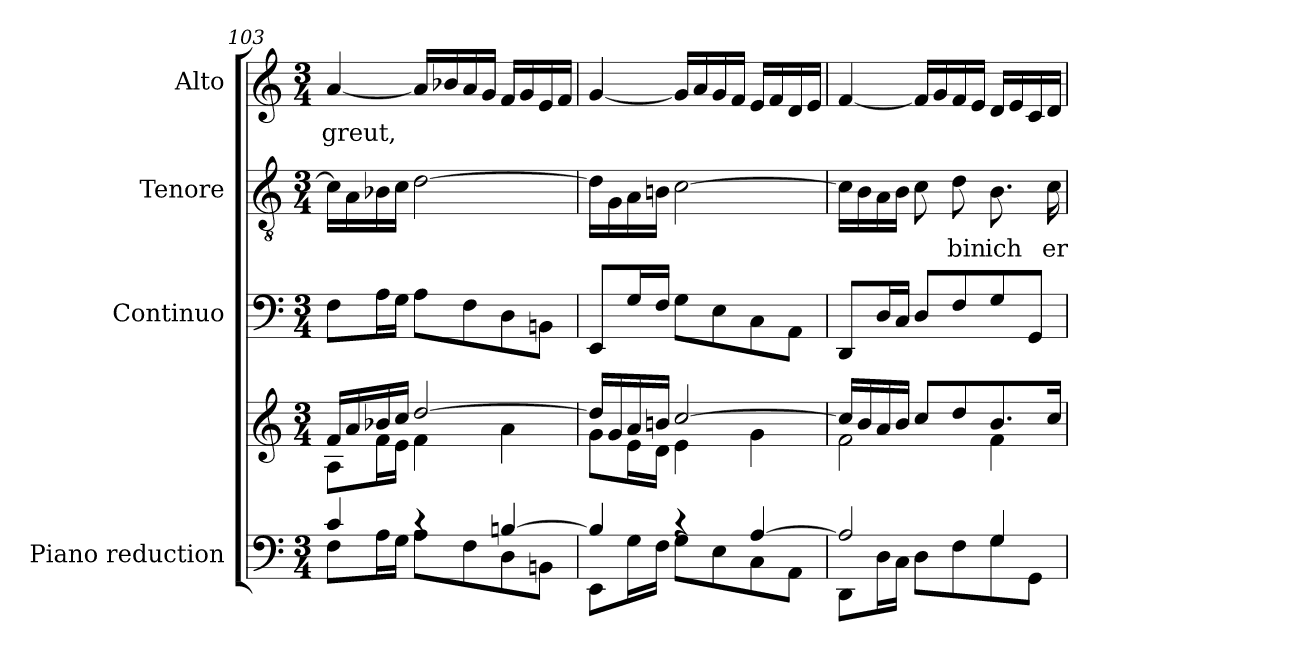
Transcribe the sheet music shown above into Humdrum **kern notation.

**kern	**kern	**kern	**kern	**text	**kern	**text
*part4	*part4	*part3	*part2	*part2	*part1	*part1
*staff5	*staff4	*staff3	*staff2	*staff2	*staff1	*staff1
*I"Piano reduction	*	*I"Continuo	*I"Tenore	*	*I"Alto	*
*I'Pno	*	*	*	*	*	*
*clefF4	*clefG2	*clefF4	*clefGv2	*	*clefG2	*
*k[]	*k[]	*k[]	*k[]	*	*k[]	*
*M3/4	*M3/4	*M3/4	*M3/4	*	*M3/4	*
=103	=103	=103	=103	=103	=103	=103
*^	*^	*	*	*	*	*
!	!	!	!	!	!	!	!	!LO:LY:b
4c/	8F\L	16f/LL	8A\L	8F\L	16c\LL]	.	[4a/	-greut,
.	.	16a/	.	.	16A\	.	.	.
.	16A\L	16b-i/	16f\L	16A\L	16B-X\	.	.	.
.	16G\JJ	16cc/JJ	16e\JJ	16G\JJ	16c\JJ	.	.	.
4rc	8A\L	[2dd/	4f\	8A\L	[2d\	.	16a/LL]	.
.	.	.	.	.	.	.	16b-X/	.
.	8F\	.	.	8F\	.	.	16a/	.
.	.	.	.	.	.	.	16g/JJ	.
[4Bn/	8D\	.	4a\	8D\	.	.	16f/LL	.
.	.	.	.	.	.	.	16g/	.
.	8BBn\J	.	.	8BBn\J	.	.	16e/	.
.	.	.	.	.	.	.	16f/JJ	.
!!LO:PB:g=z
=104	=104	=104	=104	=104	=104	=104	=104	=104
4B/]	8EE\L	16dd/LL]	8g\L	8EE/L	16d\LL]	.	[4g/	.
.	.	16g/	.	.	16G\	.	.	.
.	16G\L	16a/	16e\L	16G/L	16A\	.	.	.
.	16F\JJ	16bni/JJ	16d\JJ	16F/JJ	16Bn\JJ	.	.	.
4rc	8G\L	[2cc/	4e\	8G\L	[2c\	.	16g/LL]	.
.	.	.	.	.	.	.	16a/	.
.	8E\	.	.	8E\	.	.	16g/	.
.	.	.	.	.	.	.	16f/JJ	.
[4A/	8C\	.	4g\	8C\	.	.	16e/LL	.
.	.	.	.	.	.	.	16f/	.
.	8AA\J	.	.	8AA\J	.	.	16d/	.
.	.	.	.	.	.	.	16e/JJ	.
=105	=105	=105	=105	=105	=105	=105	=105	=105
2A/]	8DD\L	16cc/LL]	2f\	8DD/L	16c\LL]	.	[4f/	.
.	.	16b/	.	.	16B\	.	.	.
.	16D\L	16a/	.	16D/L	16A\	.	.	.
.	16C\JJ	16b/JJ	.	16C/JJ	16B\JJ	.	.	.
.	8D\L	8cc/L	.	8D/L	8c\	.	16f/LL]	.
.	.	.	.	.	.	.	16g/	.
!	!	!	!	!	!	!LO:LY:b	!	!
.	8F\	8dd/	.	8F/	8d\	bin	16f/	.
.	.	.	.	.	.	.	16e/JJ	.
!	!	!	!	!	!	!LO:LY:b	!	!
4G/	8G\	8.b/	4f\	8G/	8.B\	ich	16d/LL	.
.	.	.	.	.	.	.	16e/	.
.	8GG\J	.	.	8GG/J	.	.	16c/	.
!	!	!	!	!	!	!LO:LY:b	!	!
.	.	16cc/Jk	.	.	16c\	er-	16d/JJ	.
*v	*v	*	*	*	*	*	*	*
*	*v	*v	*	*	*	*	*
=	=	=	=	=	=	=
*-	*-	*-	*-	*-	*-	*-
